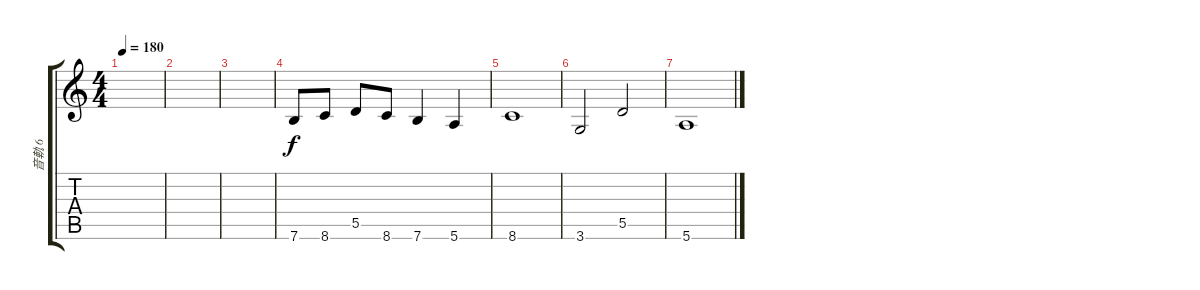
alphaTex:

\track ("音軌 6" "音軌 6") {instrument electricguitarjazz}
\staff {score tabs}
\tuning (E4 B3 G3 D3 A2 E2) {hide}
\ts (4 4)
\tempo 180
\clef g2
\ks c
|
|
|
7.6.8 8.6.8 5.5.8 8.6.8 7.6.4 5.6.4 |
8.6.1 |
3.6.2 5.5.2 |
5.6.1
